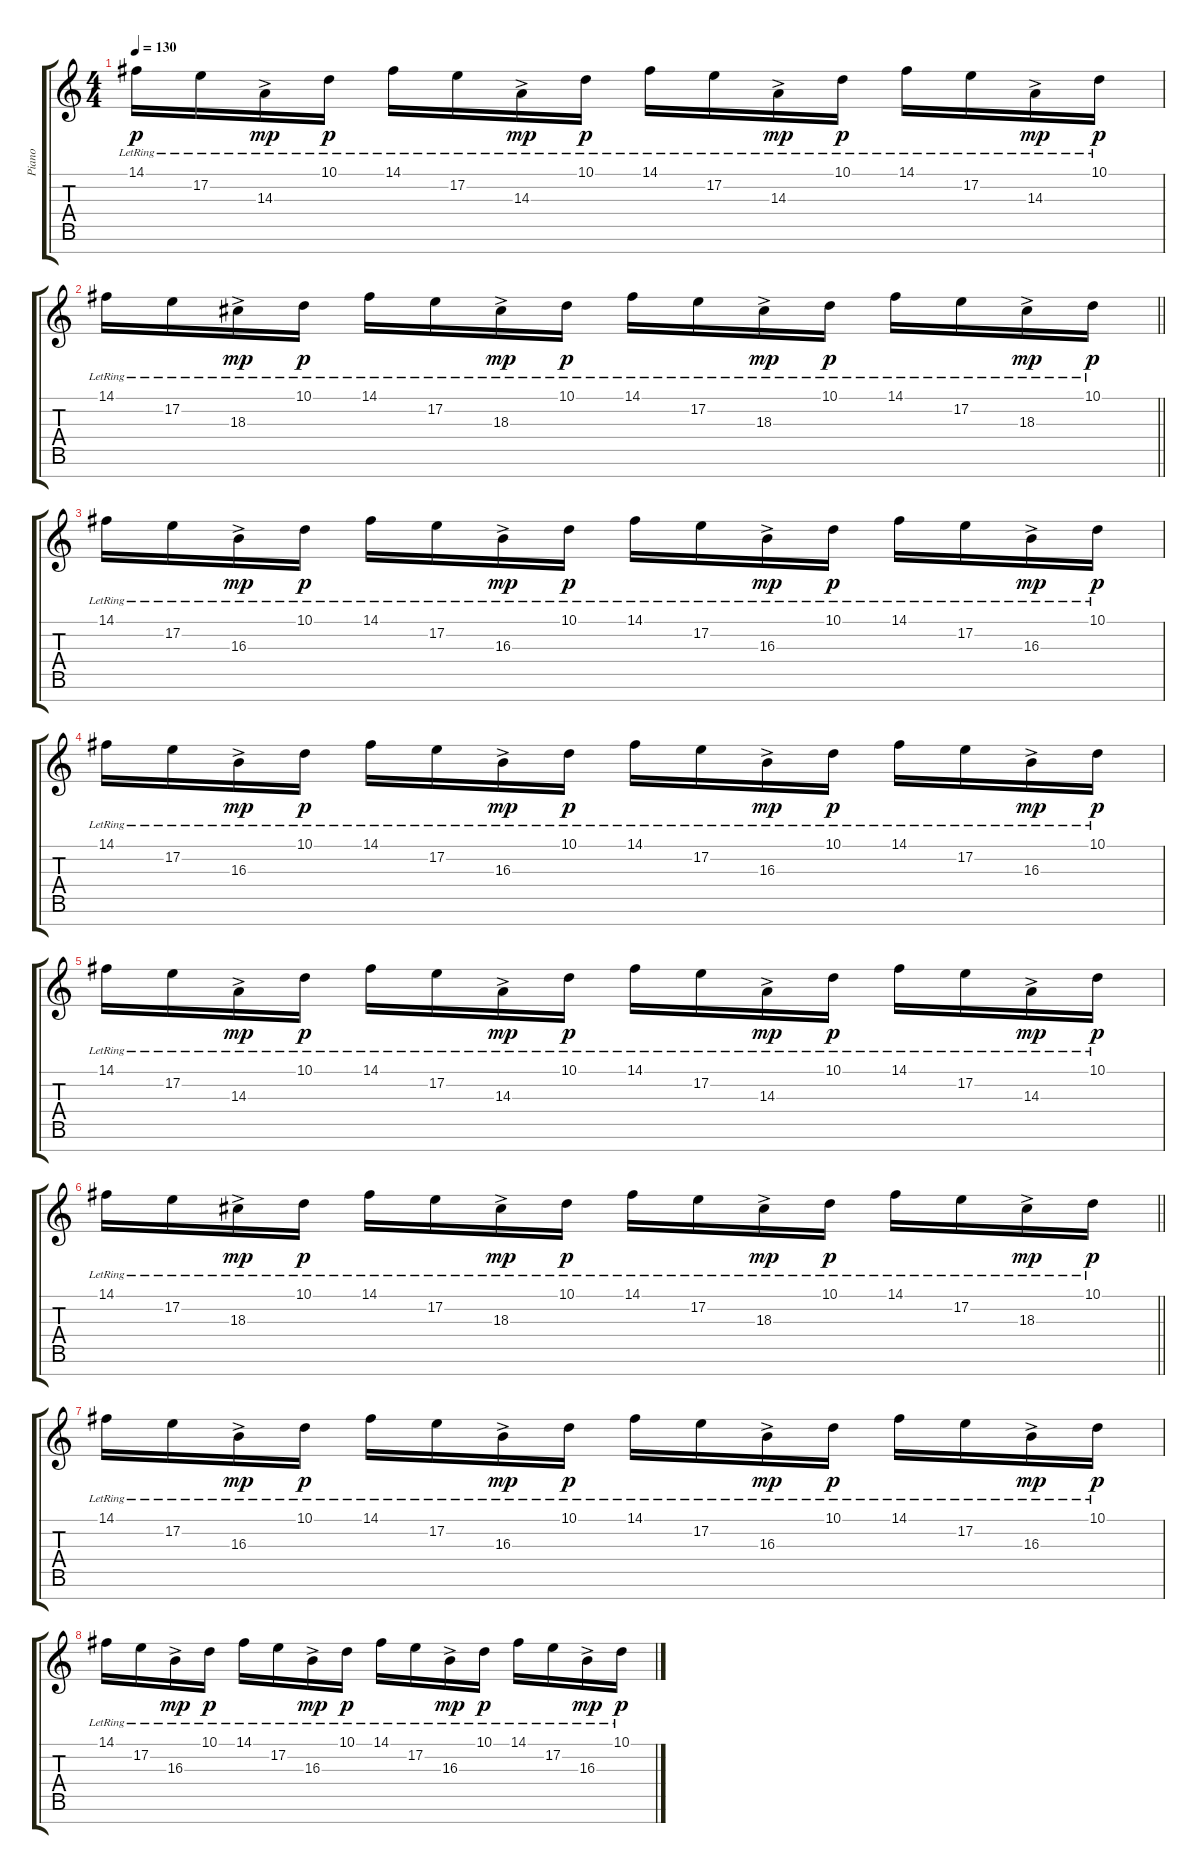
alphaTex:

\track ("Piano" "Piano") {instrument acousticgrandpiano}
\staff {score tabs}
\tuning (E4 B3 G3 D3 A2 E2 B1) {hide}
\ts (4 4)
\tempo 130
\clef g2
\ks c
14.1{lr}.16{dy p} 17.2{lr}.16 14.3{ac lr}.16{dy mp} 10.1{lr}.16{dy p} 14.1{lr}.16 17.2{lr}.16 14.3{ac lr}.16{dy mp} 10.1{lr}.16{dy p} 14.1{lr}.16 17.2{lr}.16 14.3{ac lr}.16{dy mp} 10.1{lr}.16{dy p} 14.1{lr}.16 17.2{lr}.16 14.3{ac lr}.16{dy mp} 10.1{lr}.16{dy p} |
\barLineRight lightlight
14.1{lr}.16 17.2{lr}.16 18.3{ac lr}.16{dy mp} 10.1{lr}.16{dy p} 14.1{lr}.16 17.2{lr}.16 18.3{ac lr}.16{dy mp} 10.1{lr}.16{dy p} 14.1{lr}.16 17.2{lr}.16 18.3{ac lr}.16{dy mp} 10.1{lr}.16{dy p} 14.1{lr}.16 17.2{lr}.16 18.3{ac lr}.16{dy mp} 10.1{lr}.16{dy p} |
14.1{lr}.16 17.2{lr}.16 16.3{ac lr}.16{dy mp} 10.1{lr}.16{dy p} 14.1{lr}.16 17.2{lr}.16 16.3{ac lr}.16{dy mp} 10.1{lr}.16{dy p} 14.1{lr}.16 17.2{lr}.16 16.3{ac lr}.16{dy mp} 10.1{lr}.16{dy p} 14.1{lr}.16 17.2{lr}.16 16.3{ac lr}.16{dy mp} 10.1{lr}.16{dy p} |
14.1{lr}.16 17.2{lr}.16 16.3{ac lr}.16{dy mp} 10.1{lr}.16{dy p} 14.1{lr}.16 17.2{lr}.16 16.3{ac lr}.16{dy mp} 10.1{lr}.16{dy p} 14.1{lr}.16 17.2{lr}.16 16.3{ac lr}.16{dy mp} 10.1{lr}.16{dy p} 14.1{lr}.16 17.2{lr}.16 16.3{ac lr}.16{dy mp} 10.1{lr}.16{dy p} |
14.1{lr}.16 17.2{lr}.16 14.3{ac lr}.16{dy mp} 10.1{lr}.16{dy p} 14.1{lr}.16 17.2{lr}.16 14.3{ac lr}.16{dy mp} 10.1{lr}.16{dy p} 14.1{lr}.16 17.2{lr}.16 14.3{ac lr}.16{dy mp} 10.1{lr}.16{dy p} 14.1{lr}.16 17.2{lr}.16 14.3{ac lr}.16{dy mp} 10.1{lr}.16{dy p} |
\barLineRight lightlight
14.1{lr}.16 17.2{lr}.16 18.3{ac lr}.16{dy mp} 10.1{lr}.16{dy p} 14.1{lr}.16 17.2{lr}.16 18.3{ac lr}.16{dy mp} 10.1{lr}.16{dy p} 14.1{lr}.16 17.2{lr}.16 18.3{ac lr}.16{dy mp} 10.1{lr}.16{dy p} 14.1{lr}.16 17.2{lr}.16 18.3{ac lr}.16{dy mp} 10.1{lr}.16{dy p} |
14.1{lr}.16 17.2{lr}.16 16.3{ac lr}.16{dy mp} 10.1{lr}.16{dy p} 14.1{lr}.16 17.2{lr}.16 16.3{ac lr}.16{dy mp} 10.1{lr}.16{dy p} 14.1{lr}.16 17.2{lr}.16 16.3{ac lr}.16{dy mp} 10.1{lr}.16{dy p} 14.1{lr}.16 17.2{lr}.16 16.3{ac lr}.16{dy mp} 10.1{lr}.16{dy p} |
14.1{lr}.16 17.2{lr}.16 16.3{ac lr}.16{dy mp} 10.1{lr}.16{dy p} 14.1{lr}.16 17.2{lr}.16 16.3{ac lr}.16{dy mp} 10.1{lr}.16{dy p} 14.1{lr}.16 17.2{lr}.16 16.3{ac lr}.16{dy mp} 10.1{lr}.16{dy p} 14.1{lr}.16 17.2{lr}.16 16.3{ac lr}.16{dy mp} 10.1{lr}.16{dy p}
